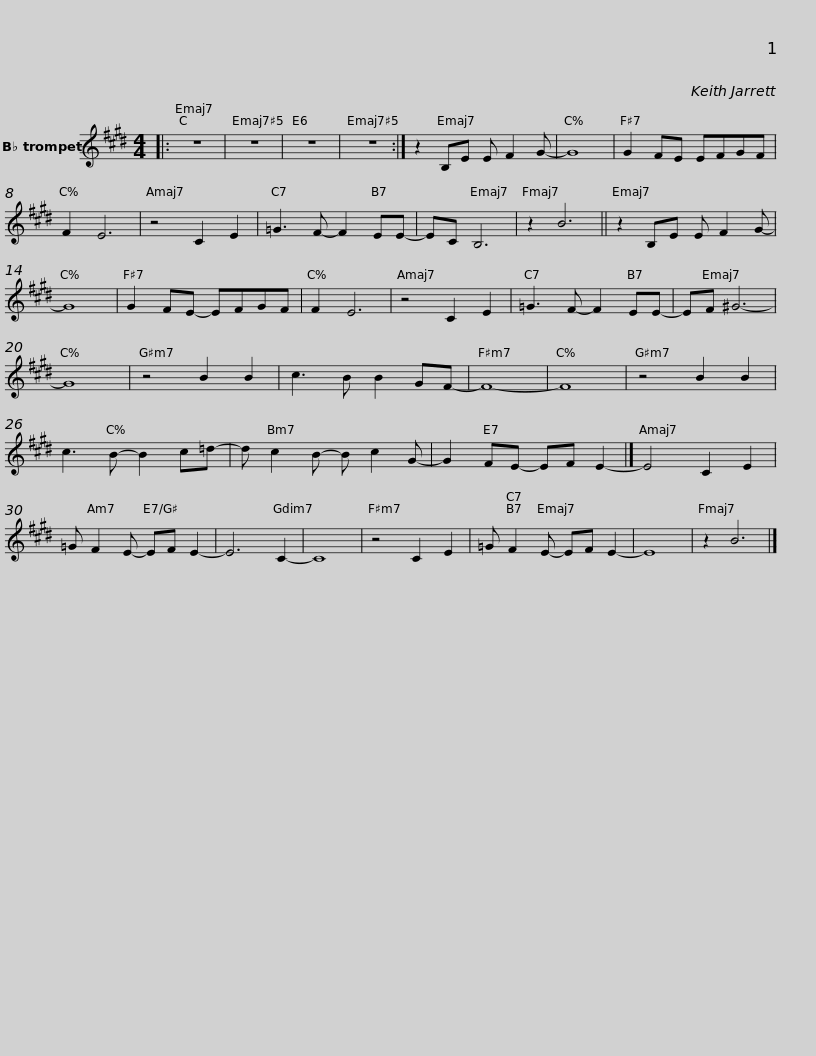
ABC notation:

X:1
L:1/8
M:4/4
I:linebreak $
K:none
V:1 treble transpose=-2
V:1
[K:E]|: z8 | z8 | z8 | z8 :|$ z2 B,E E F2 G- | %5
 G8 | G2 FE EFGF | F2 E6 |$ z4 C2 E2 | =G3 F- F2 EE- | %10
 EC B,6 | z2 B6 ||$ z2 B,E E F2 G- | G8 | G2 FE- EFGF | %15
 F2 E6 |$ z4 C2 E2 | =G3 F- F2 EE- | EF ^G6- | G8 |$ %20
 z4 B2 B2 | c3 B B2 GF- | F8- | F8 |$ z4 B2 B2 | %25
 c3 B- B2 c=d- | d c2 B- B c2 G- | G2 FE- EF E2- |]$ E4 C2 E2 | =G F2 E- EF E2- | %30
 E6 C2- | C8 |$ z4 C2 E2 | =G F2 E- EF E2- | E8 | %35
 z2 B6 |] %36
